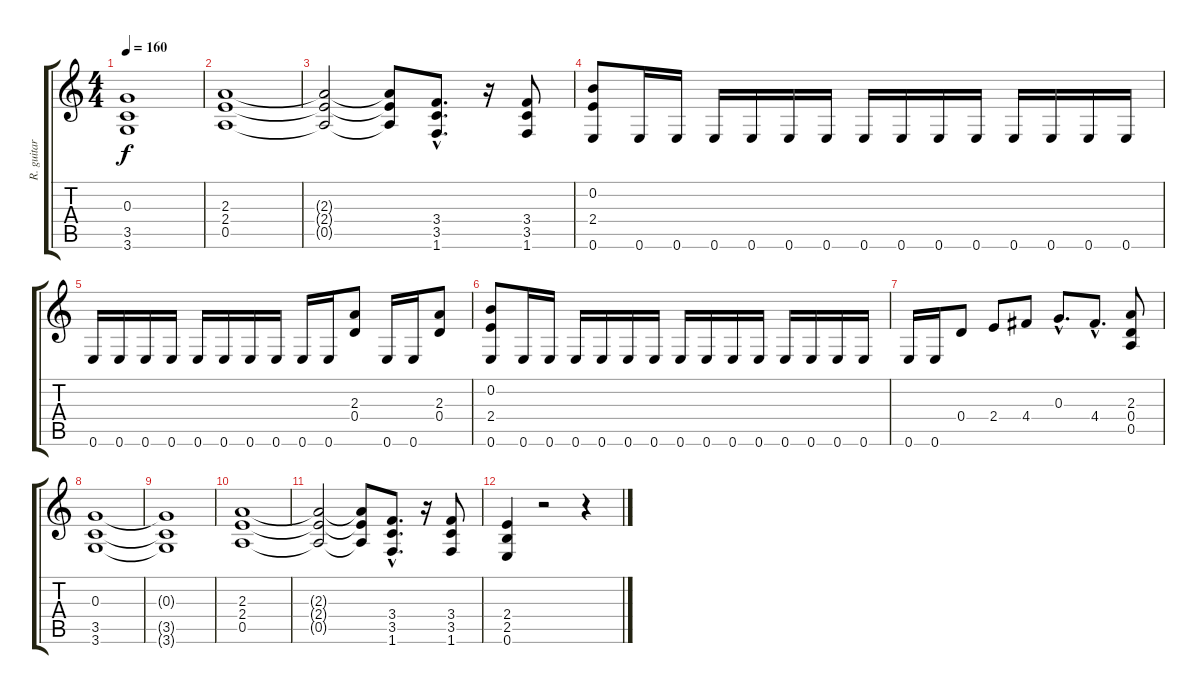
\track ("R. guitar" "R. guitar") {instrument overdrivenguitar}
\staff {score tabs}
\tuning (E4 B3 G3 D3 A2 E2) {hide}
\ts (4 4)
\tempo 160
\clef g2
\ks c
(0.3{t} 3.5{t} 3.6{t}).1{dy f} |
(2.3 2.4 0.5).1 |
(2.3{t} 2.4{t} 0.5{t}).2 (2.3{t} 2.4{t} 0.5{t}).8 (3.4{hac} 3.5{hac} 1.6{hac}).8{d} r.16 (3.4 3.5 1.6).8 |
(0.2 2.4 0.6).8 0.6.16 0.6.16 0.6.16 0.6.16 0.6.16 0.6.16 0.6.16 0.6.16 0.6.16 0.6.16 0.6.16 0.6.16 0.6.16 0.6.16 |
0.6.16 0.6.16 0.6.16 0.6.16 0.6.16 0.6.16 0.6.16 0.6.16 0.6.16 0.6.16 (2.3 0.4).8 0.6.16 0.6.16 (2.3 0.4).8 |
(0.2 2.4 0.6).8 0.6.16 0.6.16 0.6.16 0.6.16 0.6.16 0.6.16 0.6.16 0.6.16 0.6.16 0.6.16 0.6.16 0.6.16 0.6.16 0.6.16 |
0.6.16 0.6.16 0.4.8 2.4.8 4.4.8 0.3{hac}.8{d} 4.4{hac}.8{d} (2.3 0.4 0.5).8 |
(0.3 3.5 3.6).1 |
(0.3{t} 3.5{t} 3.6{t}).1 |
(2.3 2.4 0.5).1 |
(2.3{t} 2.4{t} 0.5{t}).2 (2.3{t} 2.4{t} 0.5{t}).8 (3.4{hac} 3.5{hac} 1.6{hac}).8{d} r.16 (3.4 3.5 1.6).8 |
(2.4 2.5 0.6).4 r.2 r.4
